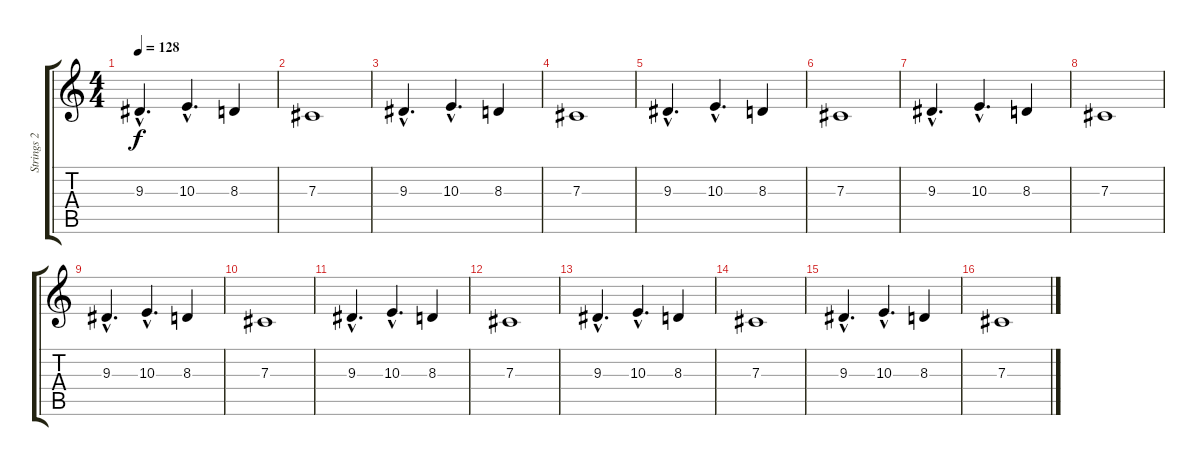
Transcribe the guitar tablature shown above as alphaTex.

\track ("Strings 2" "Strings 2") {instrument stringensemble1}
\staff {score tabs}
\tuning (Eb4 Bb3 Gb3 Db3 Ab2 Eb2) {hide}
\ts (4 4)
\tempo 128
\clef g2
\ks c
9.3{hac}.4{d dy f} 10.3{hac}.4{d} 8.3.4 |
7.3.1 |
9.3{hac}.4{d} 10.3{hac}.4{d} 8.3.4 |
7.3.1 |
9.3{hac}.4{d} 10.3{hac}.4{d} 8.3.4 |
7.3.1 |
9.3{hac}.4{d} 10.3{hac}.4{d} 8.3.4 |
7.3.1 |
9.3{hac}.4{d} 10.3{hac}.4{d} 8.3.4 |
7.3.1 |
9.3{hac}.4{d} 10.3{hac}.4{d} 8.3.4 |
7.3.1 |
9.3{hac}.4{d} 10.3{hac}.4{d} 8.3.4 |
7.3.1 |
9.3{hac}.4{d} 10.3{hac}.4{d} 8.3.4 |
7.3.1
